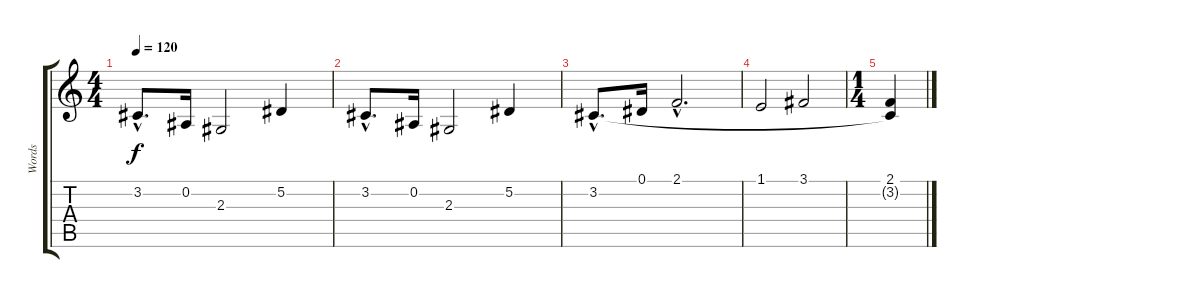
\track ("Words" "Words") {instrument flute}
\staff {score tabs}
\tuning (Eb4 Bb3 Gb3 Db3 Ab2 Eb2) {hide}
\ts (4 4)
\tempo 120
\clef g2
\ks c
3.2{hac}.8{d dy f} 0.2.16 2.3.2 5.2.4 |
3.2{hac}.8{d} 0.2.16 2.3.2 5.2.4 |
3.2{hac}.8{d} 0.1.16 2.1{hac}.2{d} |
1.1.2 3.1.2 |
\ts (1 4)
(2.1 3.2{t}).4
